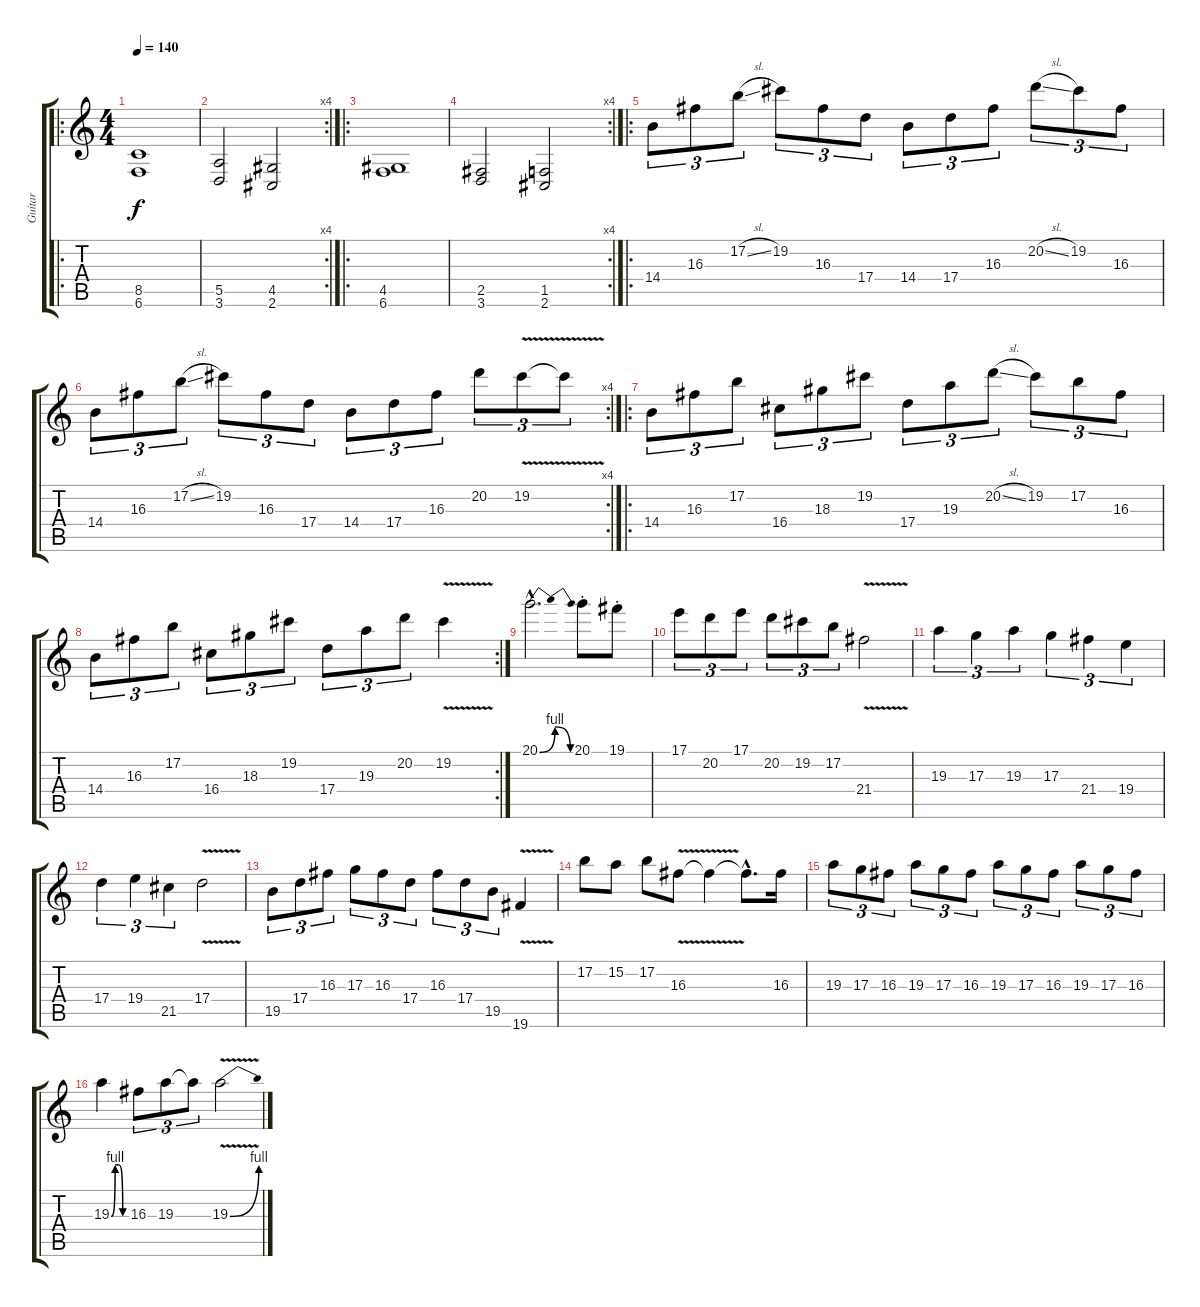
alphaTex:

\track ("Guitar" "Guitar") {instrument distortionguitar}
\staff {score tabs}
\tuning (B3 Gb3 D3 A2 E2 B1) {hide}
\ro
\ts (4 4)
\tempo 140
\clef g2
\ks c
(8.5 6.6).1{dy f instrument distortionguitar} |
\rc 4
(5.5 3.6).2 (4.5 2.6).2 |
\ro
(4.5 6.6).1 |
\rc 4
(2.5 3.6).2 (1.5 2.6).2 |
\ro
14.4.8{tu (3 2)} 16.3.8{tu (3 2)} 17.2{sl}.8{tu (3 2)} 19.2.8{tu (3 2)} 16.3.8{tu (3 2)} 17.4.8{tu (3 2)} 14.4.8{tu (3 2)} 17.4.8{tu (3 2)} 16.3.8{tu (3 2)} 20.2{sl}.8{tu (3 2)} 19.2.8{tu (3 2)} 16.3.8{tu (3 2)} |
\rc 4
14.4.8{tu (3 2)} 16.3.8{tu (3 2)} 17.2{sl}.8{tu (3 2)} 19.2.8{tu (3 2)} 16.3.8{tu (3 2)} 17.4.8{tu (3 2)} 14.4.8{tu (3 2)} 17.4.8{tu (3 2)} 16.3.8{tu (3 2)} 20.2.8{tu (3 2)} 19.2{v}.8{tu (3 2)} 19.2{t}.8{tu (3 2)} |
\ro
14.4.8{tu (3 2)} 16.3.8{tu (3 2)} 17.2.8{tu (3 2)} 16.4.8{tu (3 2)} 18.3.8{tu (3 2)} 19.2.8{tu (3 2)} 17.4.8{tu (3 2)} 19.3.8{tu (3 2)} 20.2{sl}.8{tu (3 2)} 19.2.8{tu (3 2)} 17.2.8{tu (3 2)} 16.3.8{tu (3 2)} |
\rc 2
14.4.8{tu (3 2)} 16.3.8{tu (3 2)} 17.2.8{tu (3 2)} 16.4.8{tu (3 2)} 18.3.8{tu (3 2)} 19.2.8{tu (3 2)} 17.4.8{tu (3 2)} 19.3.8{tu (3 2)} 20.2.8{tu (3 2)} 19.2{v}.4 |
20.1{be (bendrelease 0 0 15 4 45 4 60 0) hac}.2{d} 20.1{st}.8 19.1{st}.8 |
17.1.8{tu (3 2)} 20.2.8{tu (3 2)} 17.1.8{tu (3 2)} 20.2.8{tu (3 2)} 19.2.8{tu (3 2)} 17.2.8{tu (3 2)} 21.4{v}.2 |
19.3.4{tu (3 2)} 17.3.4{tu (3 2)} 19.3.4{tu (3 2)} 17.3.4{tu (3 2)} 21.4.4{tu (3 2)} 19.4.4{tu (3 2)} |
17.4.4{tu (3 2)} 19.4.4{tu (3 2)} 21.5.4{tu (3 2)} 17.4{v}.2 |
19.5.8{tu (3 2)} 17.4.8{tu (3 2)} 16.3.8{tu (3 2)} 17.3.8{tu (3 2)} 16.3.8{tu (3 2)} 17.4.8{tu (3 2)} 16.3.8{tu (3 2)} 17.4.8{tu (3 2)} 19.5.8{tu (3 2)} 19.6{v}.4 |
17.2.8 15.2.8 17.2.8 16.3{v}.8 16.3{t}.4 16.3{hac t}.8{d} 16.3.16 |
19.3.8{tu (3 2)} 17.3.8{tu (3 2)} 16.3.8{tu (3 2)} 19.3.8{tu (3 2)} 17.3.8{tu (3 2)} 16.3.8{tu (3 2)} 19.3.8{tu (3 2)} 17.3.8{tu (3 2)} 16.3.8{tu (3 2)} 19.3.8{tu (3 2)} 17.3.8{tu (3 2)} 16.3.8{tu (3 2)} |
19.3{be (custom 0 0 15 4 30 4 45 0 60 0)}.4 16.3.8{tu (3 2)} 19.3.8{tu (3 2)} 19.3{t}.8{tu (3 2)} 19.3{be (bend 0 0 60 4) v}.2
